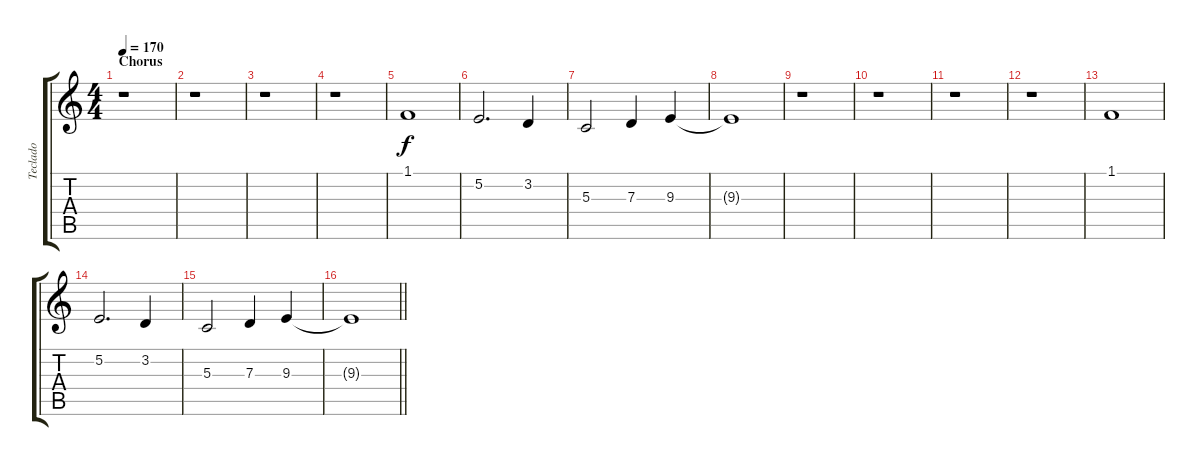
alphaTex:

\track ("Teclado" "Teclado") {instrument violin}
\staff {score tabs}
\tuning (E4 B3 G3 D3 A2 E2) {hide}
\ts (4 4)
\section ("" "Chorus")
\tempo 170
\clef g2
\ks c
r.1{dy f} |
r.1 |
r.1 |
r.1 |
1.1.1{instrument choiraahs} |
5.2.2{d} 3.2.4 |
5.3.2 7.3.4 9.3.4 |
9.3{t}.1 |
r.1 |
r.1 |
r.1 |
r.1 |
1.1.1{instrument choiraahs} |
5.2.2{d} 3.2.4 |
5.3.2 7.3.4 9.3.4 |
\barLineRight lightlight
9.3{t}.1
